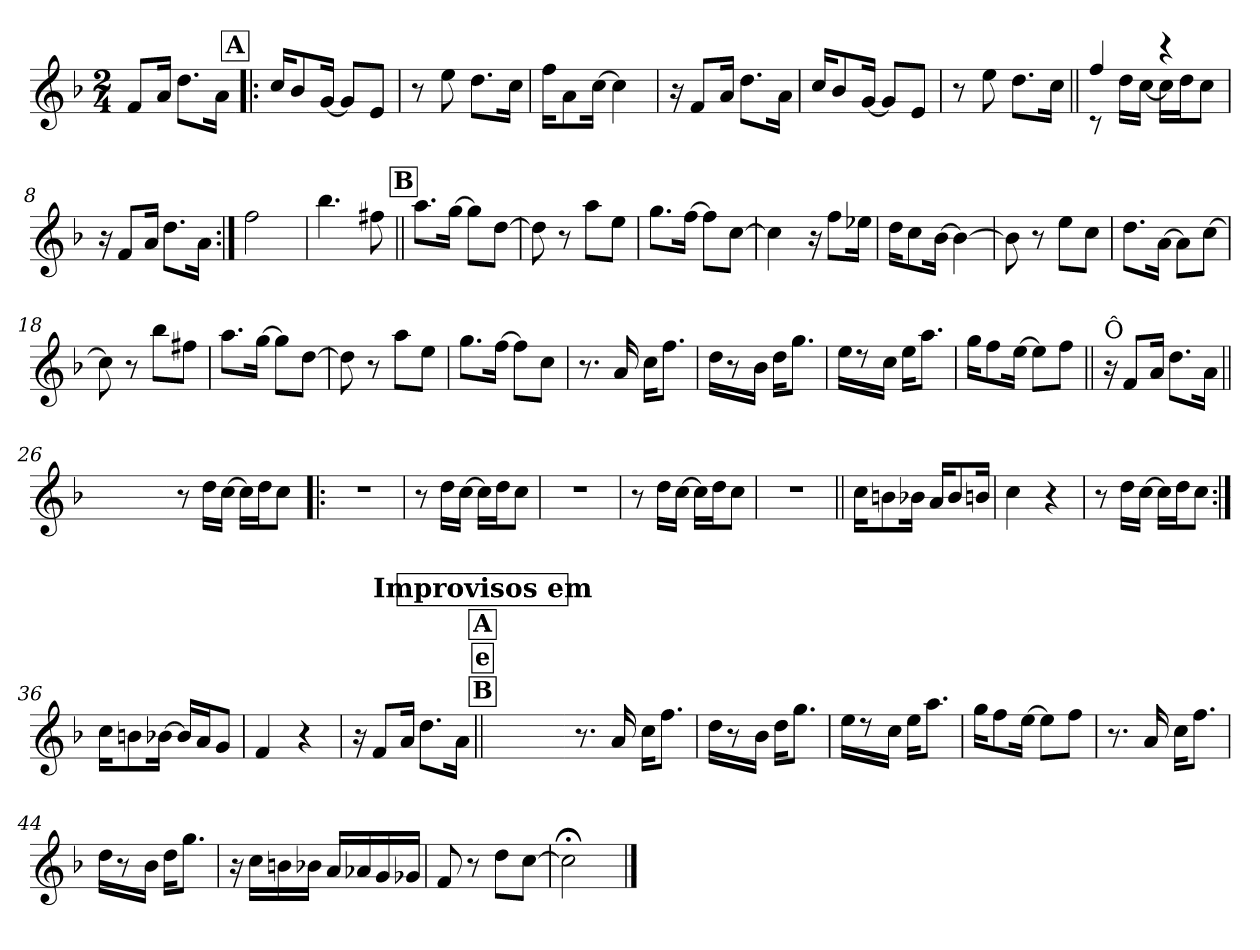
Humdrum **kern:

**kern
*part1
*staff1
*clefG2
*k[b-]
*F:
*M2/4
=
8f/L
16a/Jk
8.dd\L
16a\Jk
!!LO:REH:place=s1:a:B:fs=11.5:t=A
=1!|:
16cc/KL
8b-/
[16g/Jk
8g/L]
8e/J
=2
8r
8ee\
8.dd\L
16cc\Jk
=3
16ff\KL
8a\
[16cc\Jk
4cc\]
=4
16r
8f/L
16a/Jk
8.dd\L
16a\Jk
=5
16cc/KL
8b-/
[16g/Jk
8g/L]
8e/J
!!LO:LB:g=z
=6
8r
8ee\
8.dd\L
16cc\Jk
=7||
*^
4ff/	8rc
.	16dd\LL
.	[<16cc\JJ
4rccc	16cc\LL]
.	16dd\J
.	8cc\J
*v	*v
=8
16r
8f/L
16a/Jk
8.dd\L
16a\Jk
=9:|!
2ff\
=10
4.bb-\
8ff#X\
!!LO:LB:g=z
!!LO:REH:place=s1:a:B:fs=11.5:t=B
=11||
8.aa\L
[16gg\Jk
8gg\L]
[8dd\J
=12
8dd\]
8r
8aa\L
8ee\J
=13
8.gg\L
[16ff\Jk
8ff\L]
[8cc\J
=14
4cc\]
16r
8ff\L
16ee-X\Jk
=15
16dd\KL
8cc\
[16b-\Jk
4b-\_
=16
8b-\]
8r
8ee\L
8cc\J
!!LO:LB:g=z
=17
8.dd\L
[16a\Jk
8a\L]
[8cc\J
=18
8cc\]
8r
8bb-\L
8ff#X\J
=19
8.aa\L
[16gg\Jk
8gg\L]
[8dd\J
=20
8dd\]
8r
8aa\L
8ee\J
=21
8.gg\L
[16ff\Jk
8ff\L]
8cc\J
=22
8.r
16a/
16cc\KL
8.ff\J
!!LO:LB:g=z
=23
16dd\KL
8r
16b-\Jk
16dd\KL
8.gg\J
=24
16ee\KL
8r
16cc\Jk
16ee\KL
8.aa\J
=25
16gg\KL
8ff\
[16ee\Jk
8ee\L]
8ff\J
=26||
!LO:TX:a:t=Ô
16r
8f/L
16a/Jk
8.dd\L
16a\Jk
=26X1||
*stria0
2ryy
!!LO:LB:g=z
=27-
*stria5
8r
16dd\LL
[16cc\JJ
16cc\LL]
16dd\J
8cc\J
=28!|:
2r
=29
8r
16dd\LL
[16cc\JJ
16cc\LL]
16dd\J
8cc\J
=30
2r
=31
8r
16dd\LL
[16cc\JJ
16cc\LL]
16dd\J
8cc\J
!!LO:LB:g=z
=32
2r
=33||
16cc\KL
8bn\
16b-X\Jk
16a/KL
8b-/
16bn/Jk
=34
4cc\
4r
=35
8r
16dd\LL
[16cc\JJ
16cc\LL]
16dd\J
8cc\J
!!LO:LB:g=z
=36:|!
16cc\KL
8bn\
[16b-X\Jk
16b-/LL]
16a/J
8g/J
=37
4f/
4r
=38
16r
8f/L
16a/Jk
8.dd\L
16a\Jk
!!LO:REH:place=s1:b:fs=11.5:t=B
!!LO:REH:place=s1:b:fs=9.8:t=e
!!LO:REH:place=s1:b:fs=11.5:t=A
!!LO:REH:place=s1:b:B:t=Improvisos em
=38X2||
*stria0
2ryy
!!LO:LB:g=z
=39-
*stria5
8.r
16a/
16cc\KL
8.ff\J
=40
16dd\KL
8r
16b-\Jk
16dd\KL
8.gg\J
=41
16ee\KL
8r
16cc\Jk
16ee\KL
8.aa\J
=42
16gg\KL
8ff\
[16ee\Jk
8ee\L]
8ff\J
!!LO:LB:g=z
=43
8.r
16a/
16cc\KL
8.ff\J
=44
16dd\KL
8r
16b-\Jk
16dd\KL
8.gg\J
=45
16r
16cc\LL
16bn\
16b-X\JJ
16a/LL
16a-X/
16g/
16g-X/JJ
=46
8f/
8r
8dd\L
[8cc\J
=47
2cc;<\]
==
*-
